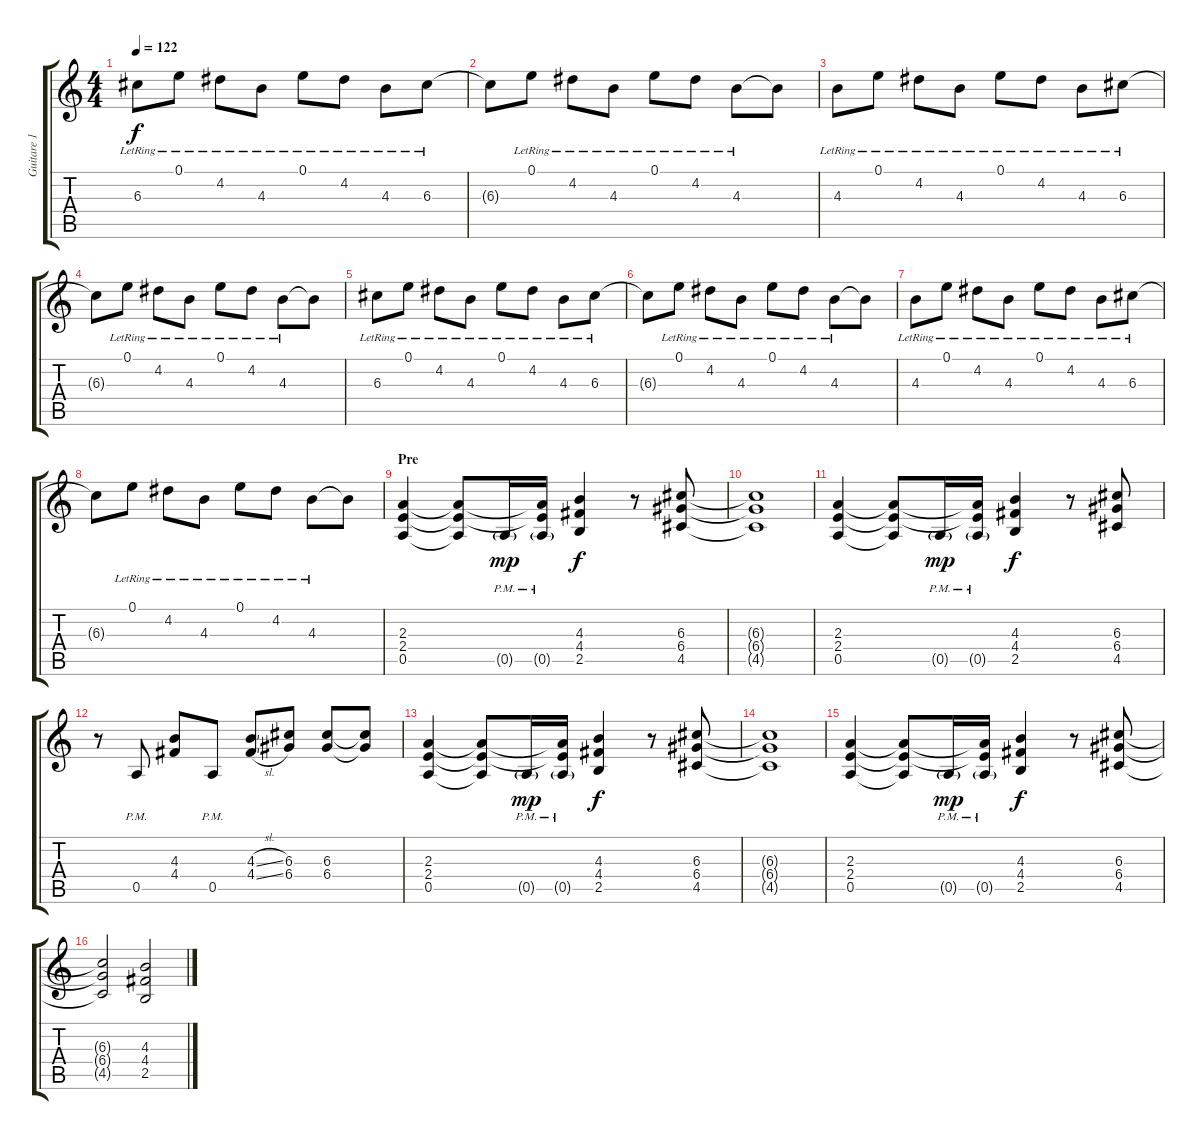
\track ("Guitare 1" "Guitare 1") {instrument distortionguitar}
\staff {score tabs}
\tuning (E4 B3 G3 D3 A2 E2) {hide}
\ts (4 4)
\tempo 122
\clef g2
\ks c
6.3{lr}.8{dy f} 0.1{lr}.8 4.2{lr}.8 4.3{lr}.8 0.1{lr}.8 4.2{lr}.8 4.3{lr}.8 6.3{lr}.8 |
6.3{t}.8 0.1{lr}.8 4.2{lr}.8 4.3{lr}.8 0.1{lr}.8 4.2{lr}.8 4.3{lr}.8 4.3{t}.8 |
4.3{lr}.8 0.1{lr}.8 4.2{lr}.8 4.3{lr}.8 0.1{lr}.8 4.2{lr}.8 4.3{lr}.8 6.3{lr}.8 |
6.3{t}.8 0.1{lr}.8 4.2{lr}.8 4.3{lr}.8 0.1{lr}.8 4.2{lr}.8 4.3{lr}.8 4.3{t}.8 |
6.3{lr}.8 0.1{lr}.8 4.2{lr}.8 4.3{lr}.8 0.1{lr}.8 4.2{lr}.8 4.3{lr}.8 6.3{lr}.8 |
6.3{t}.8 0.1{lr}.8 4.2{lr}.8 4.3{lr}.8 0.1{lr}.8 4.2{lr}.8 4.3{lr}.8 4.3{t}.8 |
4.3{lr}.8 0.1{lr}.8 4.2{lr}.8 4.3{lr}.8 0.1{lr}.8 4.2{lr}.8 4.3{lr}.8 6.3{lr}.8 |
6.3{t}.8 0.1{lr}.8 4.2{lr}.8 4.3{lr}.8 0.1{lr}.8 4.2{lr}.8 4.3{lr}.8 4.3{t}.8 |
\section ("" "Pre")
(2.3 2.4 0.5).4{instrument distortionguitar} (2.3{t} 2.4{t} 0.5{t}).8 0.5{g pm}.16{dy mp} (2.3{t} 2.4{t} 0.5{g pm}).16 (4.3 4.4 2.5).4{dy f} r.8 (6.3 6.4 4.5).8 |
(6.3{t} 6.4{t} 4.5{t}).1 |
(2.3 2.4 0.5).4{instrument distortionguitar} (2.3{t} 2.4{t} 0.5{t}).8 0.5{g pm}.16{dy mp} (2.3{t} 2.4{t} 0.5{g pm}).16 (4.3 4.4 2.5).4{dy f} r.8 (6.3 6.4 4.5).8 |
r.8 0.5{pm}.8 (4.3 4.4).8 0.5{pm}.8 (4.3{sl} 4.4{sl}).8 (6.3 6.4).8 (6.3 6.4).8 (6.3{t} 6.4{t}).8 |
(2.3 2.4 0.5).4{instrument distortionguitar} (2.3{t} 2.4{t} 0.5{t}).8 0.5{g pm}.16{dy mp} (2.3{t} 2.4{t} 0.5{g pm}).16 (4.3 4.4 2.5).4{dy f} r.8 (6.3 6.4 4.5).8 |
(6.3{t} 6.4{t} 4.5{t}).1 |
(2.3 2.4 0.5).4{instrument distortionguitar} (2.3{t} 2.4{t} 0.5{t}).8 0.5{g pm}.16{dy mp} (2.3{t} 2.4{t} 0.5{g pm}).16 (4.3 4.4 2.5).4{dy f} r.8 (6.3 6.4 4.5).8 |
(6.3{t} 6.4{t} 4.5{t}).2 (4.3 4.4 2.5).2
